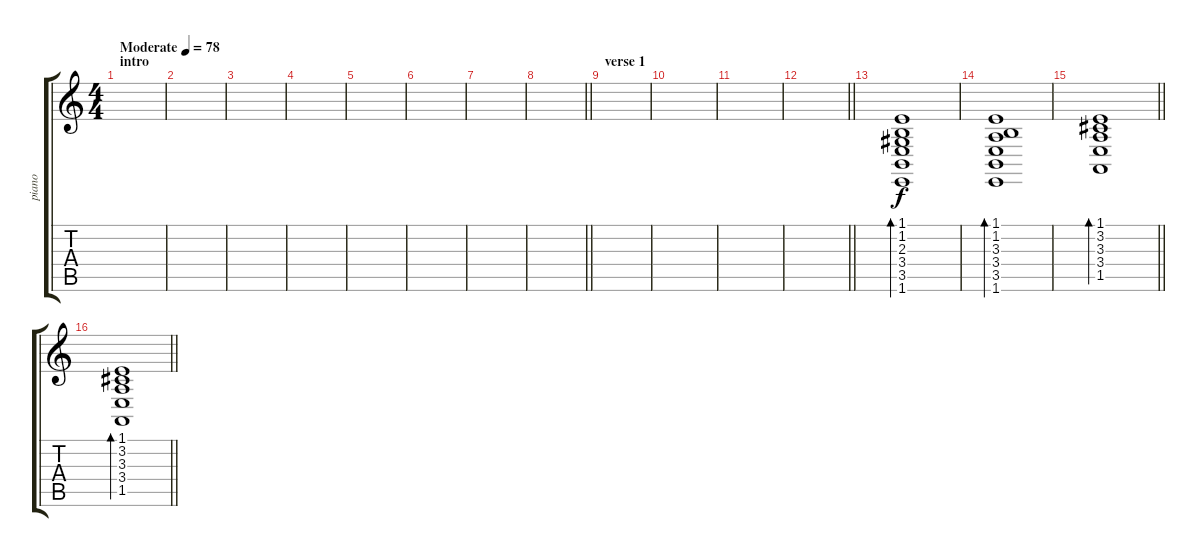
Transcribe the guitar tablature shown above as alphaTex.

\track ("piano" "piano") {instrument acousticgrandpiano}
\staff {score tabs}
\tuning (Eb4 Bb3 Gb3 Db3 Ab2 Eb2) {hide}
\ts (4 4)
\section ("" "intro")
\tempo (78 "Moderate")
\clef g2
\ks c
|
|
|
|
|
|
|
\barLineRight lightlight
|
\section ("" "verse 1")
|
|
|
\barLineRight lightlight
|
(1.1 1.2 2.3 3.4 3.5 1.6).1{bd 60} |
(1.1 1.2 3.3 3.4 3.5 1.6).1{bd 60} |
\barLineRight lightlight
(1.1 3.2 3.3 3.4 1.5).1{bd 60} |
\barLineRight lightlight
(1.1 3.2 3.3 3.4 1.5).1{bd 60}
